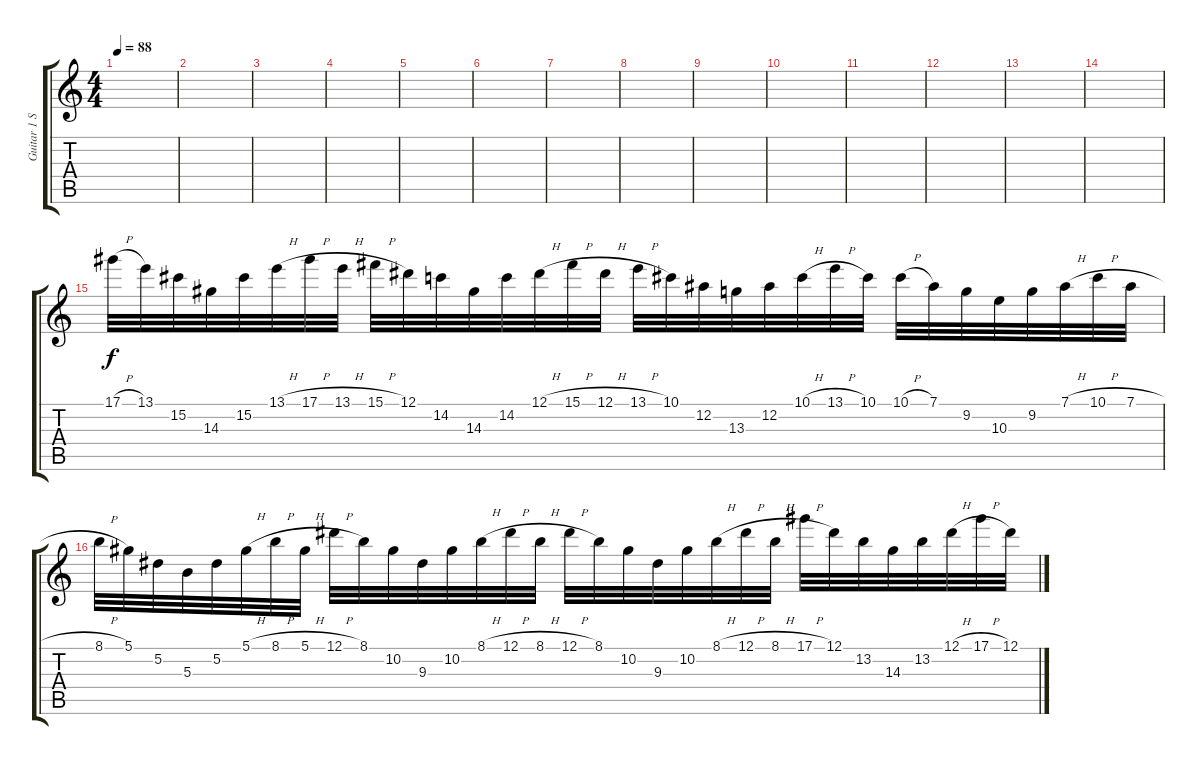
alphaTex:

\track ("Guitar 1 Solos" "Guitar 1 S") {instrument overdrivenguitar}
\staff {score tabs}
\tuning (Eb4 Bb3 Gb3 Db3 Ab2 Eb2) {hide}
\ts (4 4)
\tempo 88
\clef g2
\ks c
|
|
|
|
|
|
|
|
|
|
|
|
|
|
17.1{h}.32 13.1.32 15.2.32 14.3.32 15.2.32 13.1{h}.32 17.1{h}.32 13.1{h}.32 15.1{h}.32 12.1.32 14.2.32 14.3.32 14.2.32 12.1{h}.32 15.1{h}.32 12.1{h}.32 13.1{h}.32 10.1.32 12.2.32 13.3.32 12.2.32 10.1{h}.32 13.1{h}.32 10.1.32 10.1{h}.32 7.1.32 9.2.32 10.3.32 9.2.32 7.1{h}.32 10.1{h}.32 7.1{h}.32 |
8.1{h}.32 5.1.32 5.2.32 5.3.32 5.2.32 5.1{h}.32 8.1{h}.32 5.1{h}.32 12.1{h}.32 8.1.32 10.2.32 9.3.32 10.2.32 8.1{h}.32 12.1{h}.32 8.1{h}.32 12.1{h}.32 8.1.32 10.2.32 9.3.32 10.2.32 8.1{h}.32 12.1{h}.32 8.1{h}.32 17.1{h}.32 12.1.32 13.2.32 14.3.32 13.2.32 12.1{h}.32 17.1{h}.32 12.1.32
